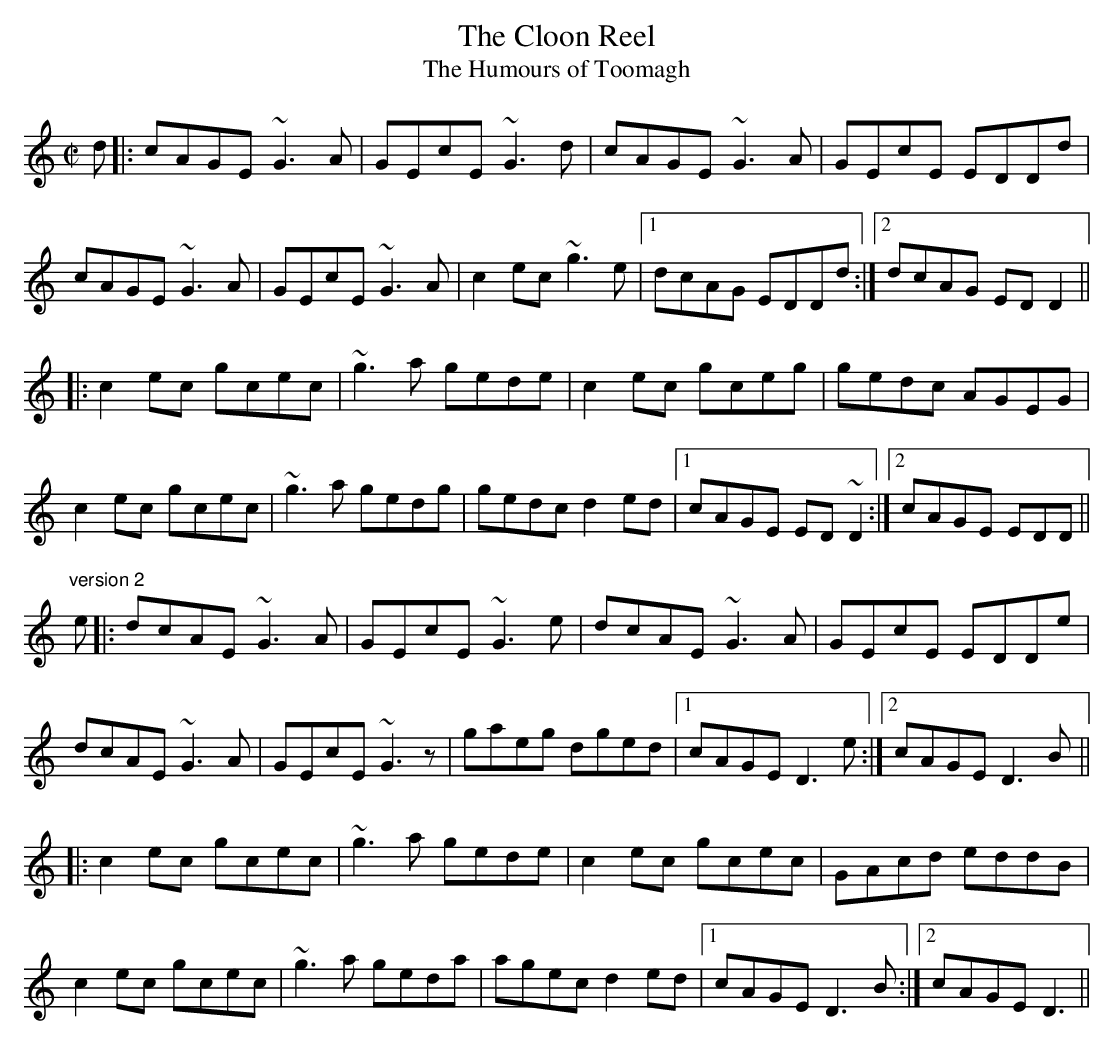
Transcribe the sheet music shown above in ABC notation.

X:1
T:Cloon Reel, The
T:Humours of Toomagh, The
M:C|
K:C
d|:cAGE ~G3A|GEcE ~G3d|cAGE ~G3A|GEcE EDDd|
cAGE ~G3A|GEcE ~G3A|c2ec ~g3e|1 dcAG EDDd:|2 dcAG EDD2||
|:c2ec gcec|~g3a gede|c2ec gceg|gedc AGEG|
c2ec gcec|~g3a gedg|gedc d2ed|1 cAGE ED~D2:|2 cAGE EDD||
"version 2"
e|:dcAE ~G3A|GEcE ~G3e|dcAE ~G3A|GEcE EDDe|
dcAE ~G3A|GEcE ~G3z|gaeg dged|1 cAGE D3e:|2 cAGE D3B||
|:c2ec gcec|~g3a gede|c2ec gcec|GAcd eddB|
c2ec gcec|~g3a geda|agec d2ed|1 cAGE D3B:|2 cAGE D3||
